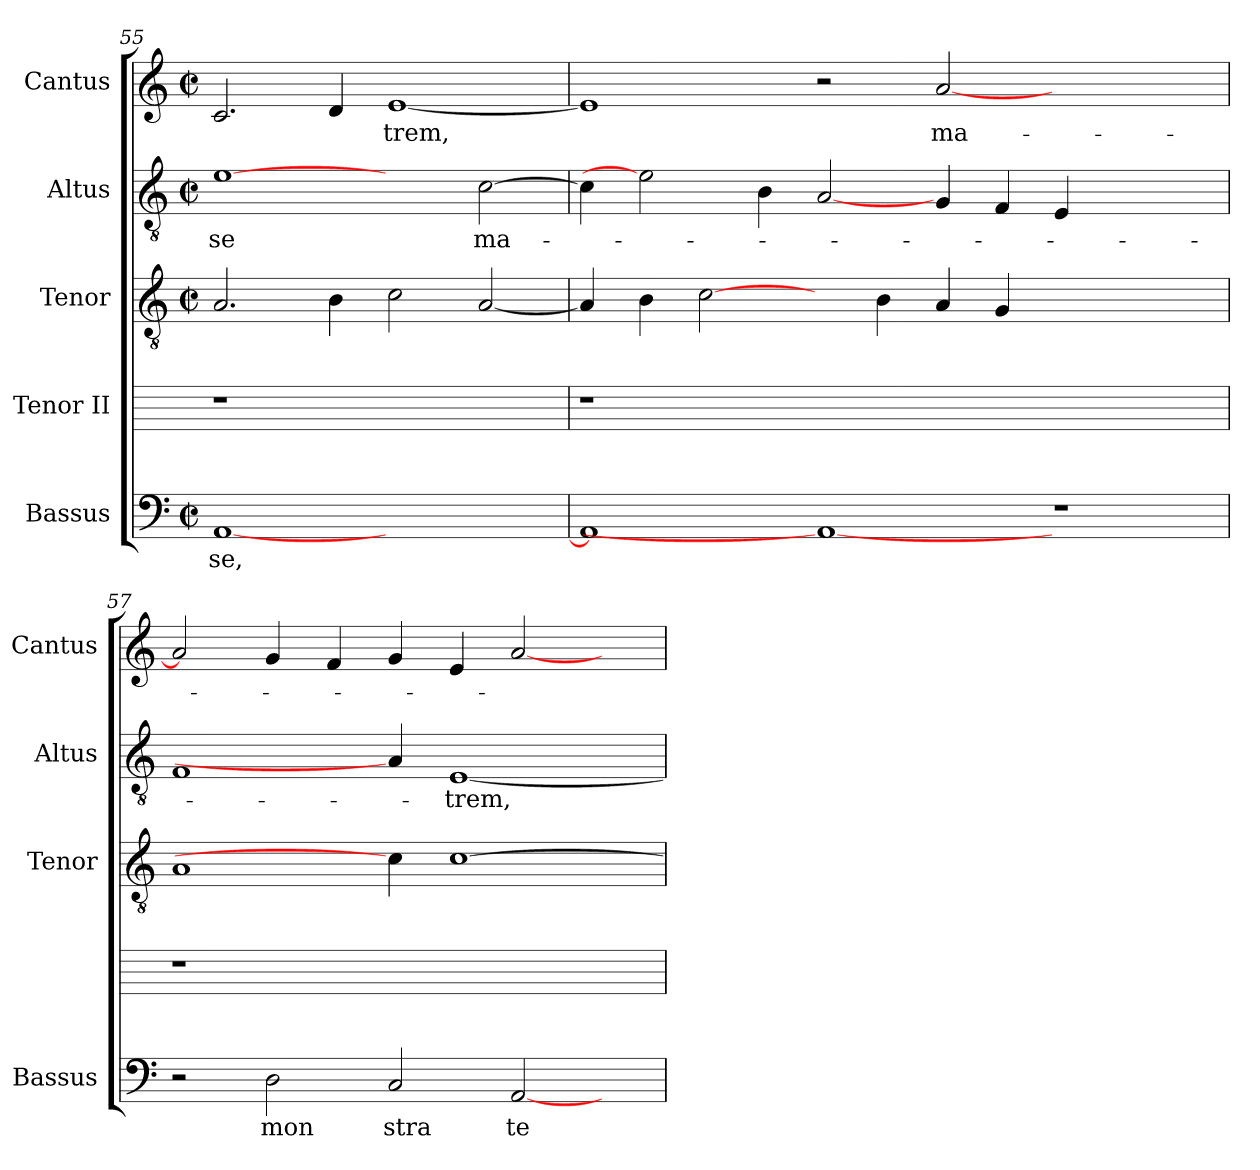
**kern	**text	**kern	**kern	**kern	**text	**kern	**text
*part5	*part5	*part4	*part3	*part2	*part2	*part1	*part1
*staff5	*staff5	*staff4	*staff3	*staff2	*staff2	*staff1	*staff1
*I"Bassus	*	*I"Tenor II	*I"Tenor	*I"Altus	*	*I"Cantus	*
*I'Bassus	*	*	*I'Tenor	*I'Altus	*	*I'Cantus	*
*clefF4	*	*	*clefGv2	*clefGv2	*	*clefG2	*
*	*	*	*k[]	*k[]	*	*	*
*	*	*	*C:	*C:	*	*	*
*M2/2	*	*	*M2/2	*M2/2	*	*M2/2	*
*met(c|)	*	*	*met(c|)	*met(c|)	*	*met(c|)	*
=55	=55	=55	=55	=55	=55	=55	=55
!	!LO:LY:b:cj	!	!	!	!LO:LY:b:cj	!	!
[<1AA	se,	1r	2.A/	[1e	-se	2.c/	.
.	.	.	4B\	.	.	4d/	.
!	!	!	!	!	!	!	!LO:LY:b
1ryy	.	1ryy	2c\	2ryy	.	[<1e	trem,
!	!	!	!	!	!LO:LY:b	!	!
.	.	.	[<2A/	[>2c\	ma-	.	.
=56	=56	=56	=56	=56	=56	=56	=56
1AA]	.	1r	4A/]	4c\]	.	1e]	.
.	.	.	4B\	2e]	.	.	.
.	.	.	[2c\	.	.	.	.
.	.	.	.	4B\	.	.	.
1AA_	.	0ryy	4ryy	[2A/	.	2r	.
.	.	.	4B\	.	.	.	.
!	!	!	!	!	!	!	!LO:LY:b
.	.	.	4A/	4G/	.	[<2a/	ma-
.	.	.	4G/	4F/	.	.	.
1r	.	.	1ryy	4E/	.	1ryy	.
.	.	.	.	2.ryy	.	.	.
=57	=57	=57	=57	=57	=57	=57	=57
2r	.	1r	1A	1F	.	2a/]	.
!	!LO:LY:b:cj	!	!	!	!	!	!
2D\	mon	.	.	.	.	4g/	.
.	.	.	.	.	.	4f/	.
!	!LO:LY:b:cj	!	!	!	!	!	!
2C/	stra	1ryy	4c\]	4A/]	.	4g/	.
!	!	!	!	!	!LO:LY:b	!	!
.	.	.	[>1c	[<1E	-trem,	4e/	.
!	!LO:LY:b:cj	!	!	!	!	!	!
[<2AA/	te	.	.	.	.	[<2a/	.
4ryy	.	4ryy	.	.	.	4ryy	.
=	=	=	=	=	=	=	=
*-	*-	*-	*-	*-	*-	*-	*-
